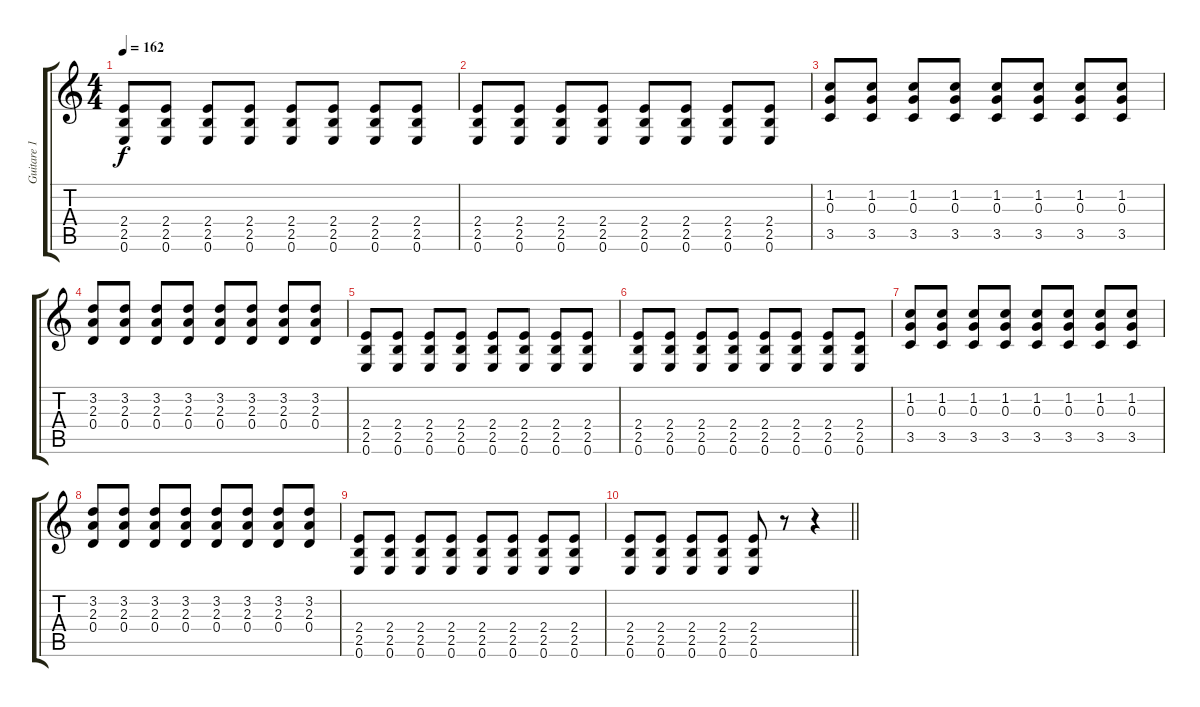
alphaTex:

\track ("Guitare 1" "Guitare 1") {instrument overdrivenguitar}
\staff {score tabs}
\tuning (E4 B3 G3 D3 A2 E2) {hide}
\ts (4 4)
\tempo 162
\clef g2
\ks c
(2.4 2.5 0.6).8{dy f} (2.4 2.5 0.6).8 (2.4 2.5 0.6).8 (2.4 2.5 0.6).8 (2.4 2.5 0.6).8 (2.4 2.5 0.6).8 (2.4 2.5 0.6).8 (2.4 2.5 0.6).8 |
(2.4 2.5 0.6).8 (2.4 2.5 0.6).8 (2.4 2.5 0.6).8 (2.4 2.5 0.6).8 (2.4 2.5 0.6).8 (2.4 2.5 0.6).8 (2.4 2.5 0.6).8 (2.4 2.5 0.6).8 |
(1.2 0.3 3.5).8 (1.2 0.3 3.5).8 (1.2 0.3 3.5).8 (1.2 0.3 3.5).8 (1.2 0.3 3.5).8 (1.2 0.3 3.5).8 (1.2 0.3 3.5).8 (1.2 0.3 3.5).8 |
(3.2 2.3 0.4).8 (3.2 2.3 0.4).8 (3.2 2.3 0.4).8 (3.2 2.3 0.4).8 (3.2 2.3 0.4).8 (3.2 2.3 0.4).8 (3.2 2.3 0.4).8 (3.2 2.3 0.4).8 |
(2.4 2.5 0.6).8 (2.4 2.5 0.6).8 (2.4 2.5 0.6).8 (2.4 2.5 0.6).8 (2.4 2.5 0.6).8 (2.4 2.5 0.6).8 (2.4 2.5 0.6).8 (2.4 2.5 0.6).8 |
(2.4 2.5 0.6).8 (2.4 2.5 0.6).8 (2.4 2.5 0.6).8 (2.4 2.5 0.6).8 (2.4 2.5 0.6).8 (2.4 2.5 0.6).8 (2.4 2.5 0.6).8 (2.4 2.5 0.6).8 |
(1.2 0.3 3.5).8 (1.2 0.3 3.5).8 (1.2 0.3 3.5).8 (1.2 0.3 3.5).8 (1.2 0.3 3.5).8 (1.2 0.3 3.5).8 (1.2 0.3 3.5).8 (1.2 0.3 3.5).8 |
(3.2 2.3 0.4).8 (3.2 2.3 0.4).8 (3.2 2.3 0.4).8 (3.2 2.3 0.4).8 (3.2 2.3 0.4).8 (3.2 2.3 0.4).8 (3.2 2.3 0.4).8 (3.2 2.3 0.4).8 |
(2.4 2.5 0.6).8 (2.4 2.5 0.6).8 (2.4 2.5 0.6).8 (2.4 2.5 0.6).8 (2.4 2.5 0.6).8 (2.4 2.5 0.6).8 (2.4 2.5 0.6).8 (2.4 2.5 0.6).8 |
\barLineRight lightlight
(2.4 2.5 0.6).8 (2.4 2.5 0.6).8 (2.4 2.5 0.6).8 (2.4 2.5 0.6).8 (2.4 2.5 0.6).8 r.8 r.4
